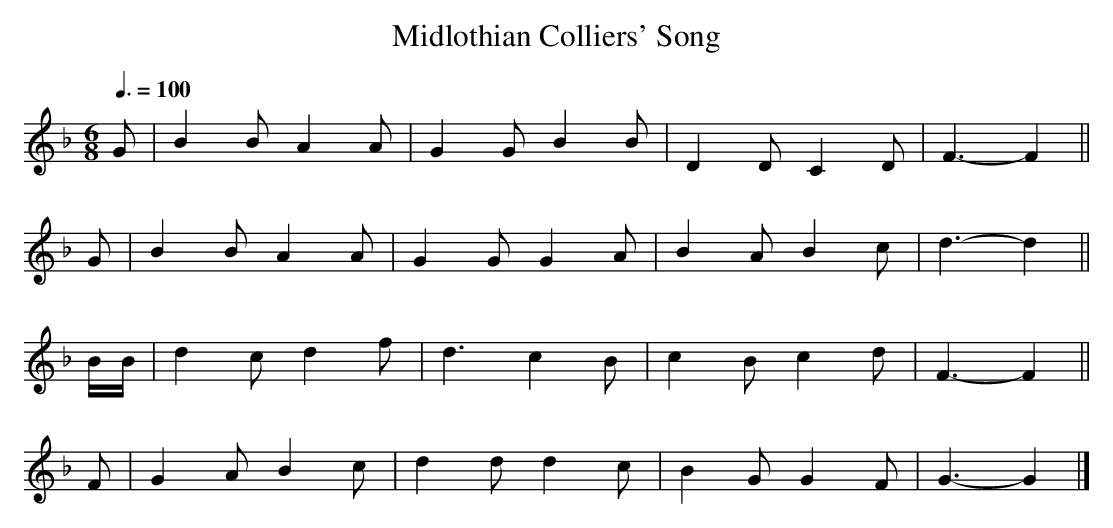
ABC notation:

X:1
T:Midlothian Colliers' Song
M:6/8
L:1/8
Q:3/8=100
K:Gdor
G   |B2B A2A|G2G B2B|D2D C2D|F3- F2||
G   |B2B A2A|G2G G2A|B2A B2c|d3- d2||
B/B/|d2c d2f|d3  c2B|c2B c2d|F3- F2||
F   |G2A B2c|d2d d2c|B2G G2F|G3- G2|]
